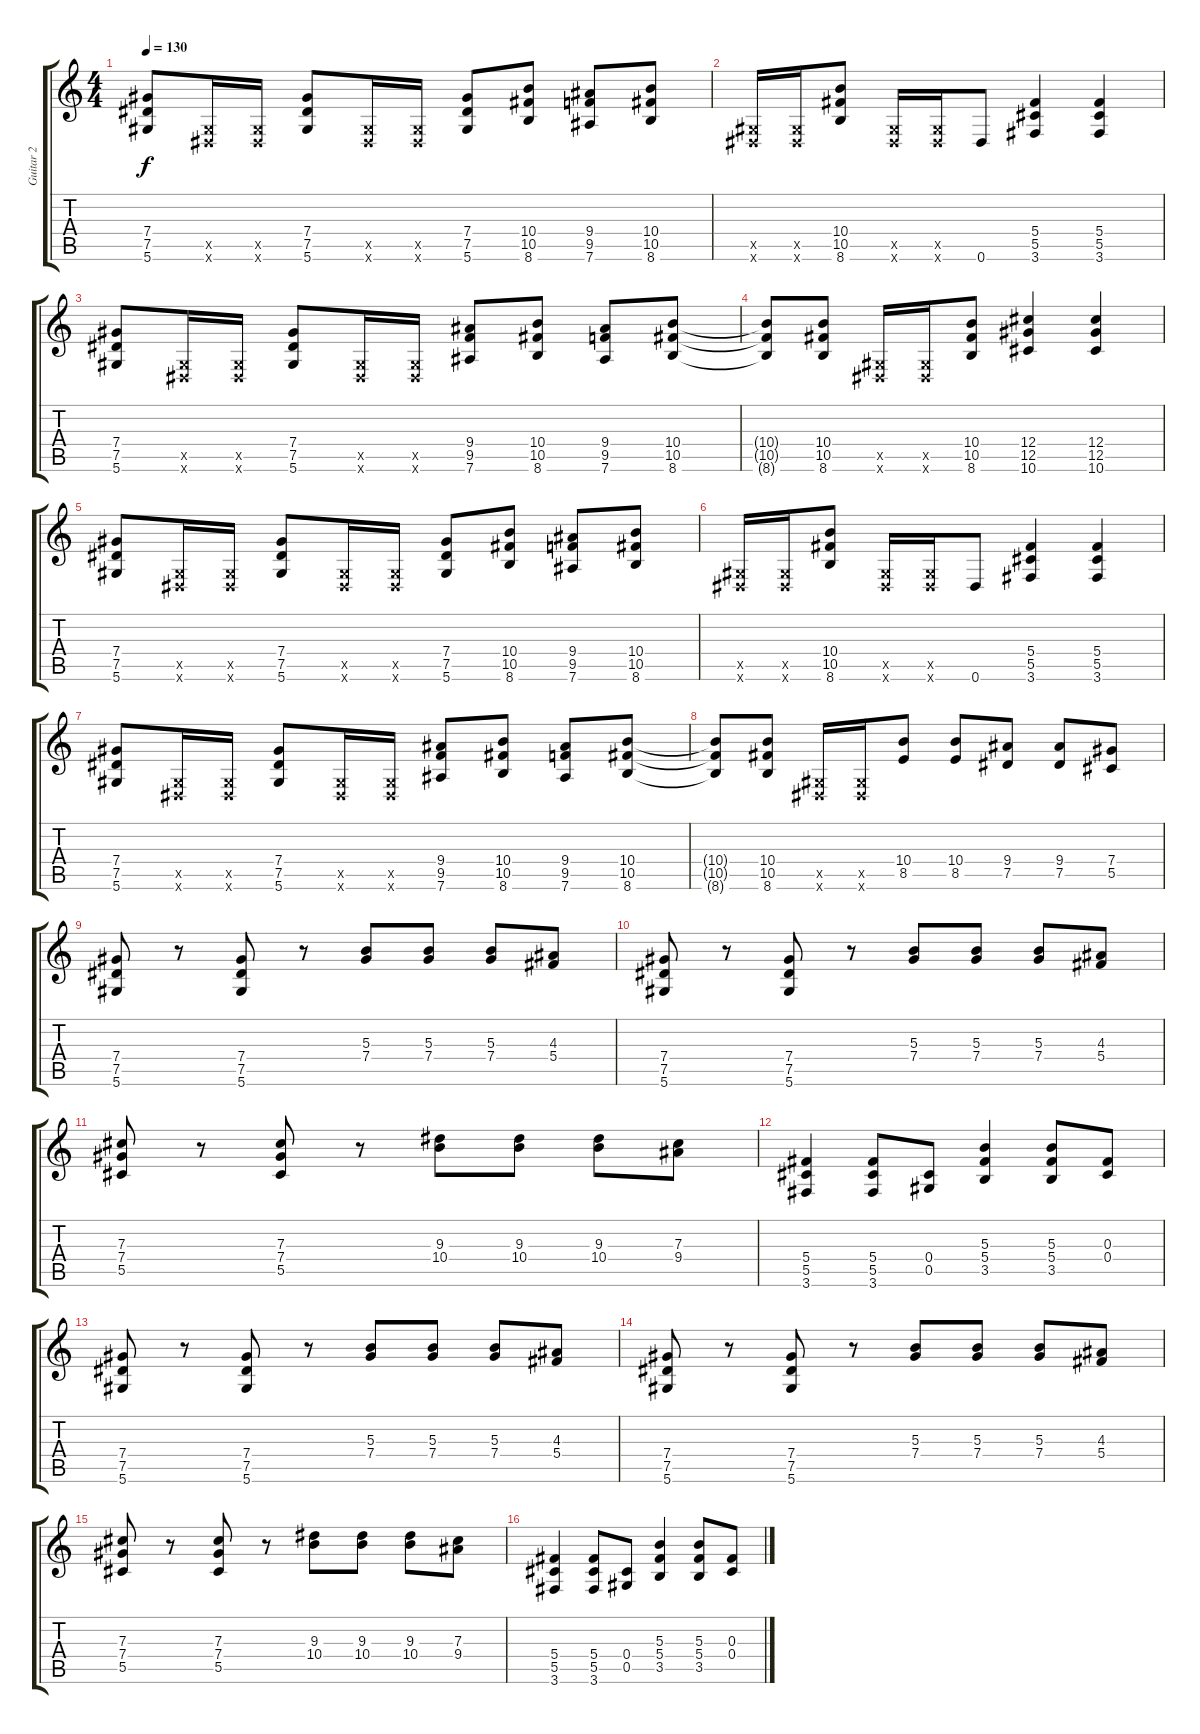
\track ("Guitar 2" "Guitar 2") {instrument distortionguitar}
\staff {score tabs}
\tuning (Eb4 Bb3 Gb3 Db3 Ab2 Eb2) {hide}
\ts (4 4)
\tempo 130
\clef g2
\ks c
(7.4 7.5 5.6).8{dy f} (0.5{x} 0.6{x}).16 (0.5{x} 0.6{x}).16 (7.4 7.5 5.6).8 (0.5{x} 0.6{x}).16 (0.5{x} 0.6{x}).16 (7.4 7.5 5.6).8 (10.4 10.5 8.6).8 (9.4 9.5 7.6).8 (10.4 10.5 8.6).8 |
(0.5{x} 0.6{x}).16 (0.5{x} 0.6{x}).16 (10.4 10.5 8.6).8 (0.5{x} 0.6{x}).16 (0.5{x} 0.6{x}).16 0.6.8 (5.4 5.5 3.6).4 (5.4 5.5 3.6).4 |
(7.4 7.5 5.6).8 (0.5{x} 0.6{x}).16 (0.5{x} 0.6{x}).16 (7.4 7.5 5.6).8 (0.5{x} 0.6{x}).16 (0.5{x} 0.6{x}).16 (9.4 9.5 7.6).8 (10.4 10.5 8.6).8 (9.4 9.5 7.6).8 (10.4 10.5 8.6).8 |
(10.4{t} 10.5{t} 8.6{t}).8 (10.4 10.5 8.6).8 (0.5{x} 0.6{x}).16 (0.5{x} 0.6{x}).16 (10.4 10.5 8.6).8 (12.4 12.5 10.6).4 (12.4 12.5 10.6).4 |
(7.4 7.5 5.6).8 (0.5{x} 0.6{x}).16 (0.5{x} 0.6{x}).16 (7.4 7.5 5.6).8 (0.5{x} 0.6{x}).16 (0.5{x} 0.6{x}).16 (7.4 7.5 5.6).8 (10.4 10.5 8.6).8 (9.4 9.5 7.6).8 (10.4 10.5 8.6).8 |
(0.5{x} 0.6{x}).16 (0.5{x} 0.6{x}).16 (10.4 10.5 8.6).8 (0.5{x} 0.6{x}).16 (0.5{x} 0.6{x}).16 0.6.8 (5.4 5.5 3.6).4 (5.4 5.5 3.6).4 |
(7.4 7.5 5.6).8 (0.5{x} 0.6{x}).16 (0.5{x} 0.6{x}).16 (7.4 7.5 5.6).8 (0.5{x} 0.6{x}).16 (0.5{x} 0.6{x}).16 (9.4 9.5 7.6).8 (10.4 10.5 8.6).8 (9.4 9.5 7.6).8 (10.4 10.5 8.6).8 |
(10.4{t} 10.5{t} 8.6{t}).8 (10.4 10.5 8.6).8 (0.5{x} 0.6{x}).16 (0.5{x} 0.6{x}).16 (10.4 8.5).8 (10.4 8.5).8 (9.4 7.5).8 (9.4 7.5).8 (7.4 5.5).8 |
(7.4 7.5 5.6).8 r.8 (7.4 7.5 5.6).8 r.8 (5.3 7.4).8 (5.3 7.4).8 (5.3 7.4).8 (4.3 5.4).8 |
(7.4 7.5 5.6).8 r.8 (7.4 7.5 5.6).8 r.8 (5.3 7.4).8 (5.3 7.4).8 (5.3 7.4).8 (4.3 5.4).8 |
(7.3 7.4 5.5).8 r.8 (7.3 7.4 5.5).8 r.8 (9.3 10.4).8 (9.3 10.4).8 (9.3 10.4).8 (7.3 9.4).8 |
(5.4 5.5 3.6).4 (5.4 5.5 3.6).8 (0.4 0.5).8 (5.3 5.4 3.5).4 (5.3 5.4 3.5).8 (0.3 0.4).8 |
(7.4 7.5 5.6).8 r.8 (7.4 7.5 5.6).8 r.8 (5.3 7.4).8 (5.3 7.4).8 (5.3 7.4).8 (4.3 5.4).8 |
(7.4 7.5 5.6).8 r.8 (7.4 7.5 5.6).8 r.8 (5.3 7.4).8 (5.3 7.4).8 (5.3 7.4).8 (4.3 5.4).8 |
(7.3 7.4 5.5).8 r.8 (7.3 7.4 5.5).8 r.8 (9.3 10.4).8 (9.3 10.4).8 (9.3 10.4).8 (7.3 9.4).8 |
(5.4 5.5 3.6).4 (5.4 5.5 3.6).8 (0.4 0.5).8 (5.3 5.4 3.5).4 (5.3 5.4 3.5).8 (0.3 0.4).8
